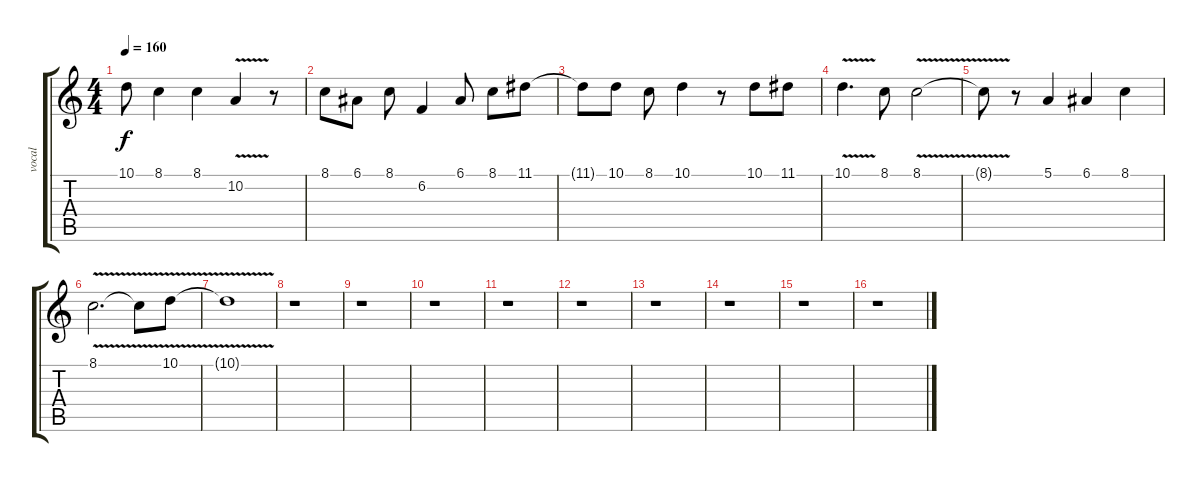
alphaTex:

\track ("vocal" "vocal") {instrument violin}
\staff {score tabs}
\tuning (E4 B3 G3 D3 A2 E2) {hide}
\ts (4 4)
\tempo 160
\clef g2
\ks c
10.1{t}.8{dy f} 8.1.4 8.1.4 10.2{v}.4 r.8 |
8.1.8 6.1.8 8.1.8 6.2.4 6.1.8 8.1.8 11.1.8 |
11.1{t}.8 10.1.8 8.1.8 10.1.4 r.8 10.1.8 11.1.8 |
10.1{v}.4{d} 8.1.8 8.1{v}.2 |
8.1{v t}.8 r.8 5.1.4 6.1.4 8.1.4 |
8.1{v}.2{d} 8.1{v t}.8 10.1{v}.8 |
10.1{v t}.1 |
r.1 |
r.1 |
r.1 |
r.1 |
r.1 |
r.1 |
r.1 |
r.1 |
r.1
